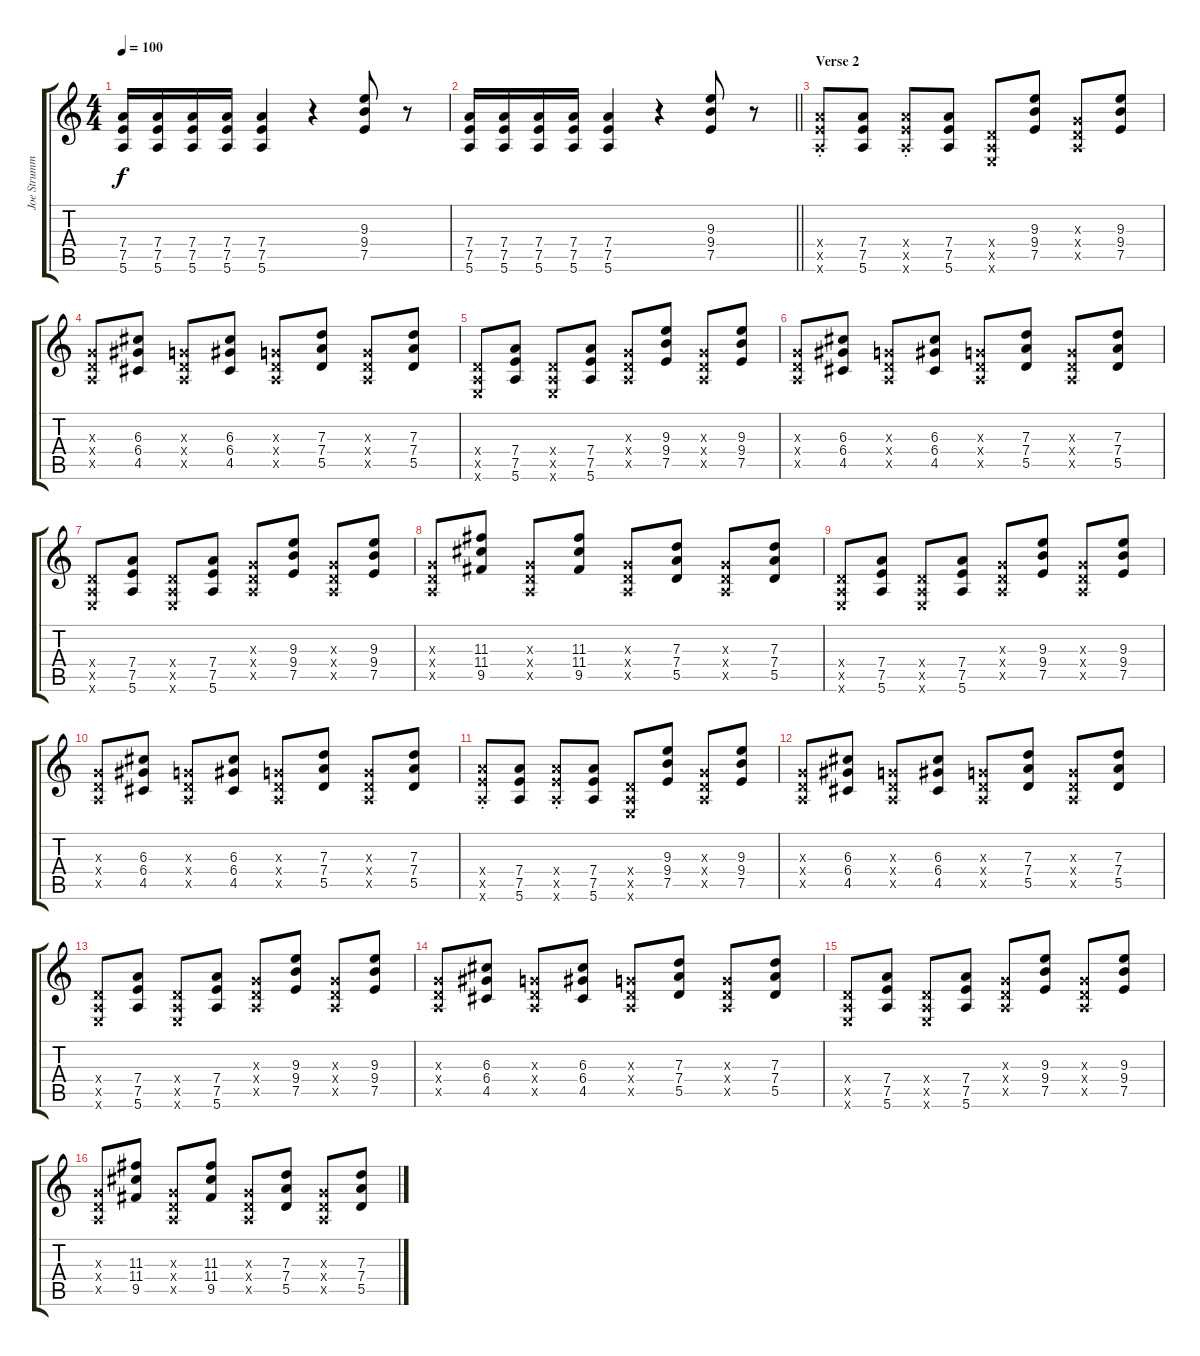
\track ("Joe Strummer" "Joe Strumm") {instrument distortionguitar}
\staff {score tabs}
\tuning (E4 B3 G3 D3 A2 E2) {hide}
\ts (4 4)
\tempo 100
\clef g2
\ks c
(7.4 7.5 5.6).16{dy f} (7.4 7.5 5.6).16 (7.4 7.5 5.6).16 (7.4 7.5 5.6).16 (7.4 7.5 5.6).4 r.4 (9.3 9.4 7.5).8 r.8 |
\barLineRight lightlight
(7.4 7.5 5.6).16 (7.4 7.5 5.6).16 (7.4 7.5 5.6).16 (7.4 7.5 5.6).16 (7.4 7.5 5.6).4 r.4 (9.3 9.4 7.5).8 r.8 |
\section ("" "Verse 2")
(7.4{x} 7.5{st x} 5.6{x}).8 (7.4 7.5 5.6).8 (7.4{x} 7.5{st x} 5.6{x}).8 (7.4 7.5 5.6).8 (0.4{x} 0.5{x} 0.6{x}).8 (9.3 9.4 7.5).8 (0.3{x} 0.4{x} 0.5{x}).8 (9.3 9.4 7.5).8 |
(0.3{x} 0.4{x} 0.5{x}).8 (6.3 6.4 4.5).8 (0.3{x} 0.4{x} 0.5{x}).8 (6.3 6.4 4.5).8 (0.3{x} 0.4{x} 0.5{x}).8 (7.3 7.4 5.5).8 (0.3{x} 0.4{x} 0.5{x}).8 (7.3 7.4 5.5).8 |
(0.4{x} 0.5{x} 0.6{x}).8 (7.4 7.5 5.6).8 (0.4{x} 0.5{x} 0.6{x}).8 (7.4 7.5 5.6).8 (0.3{x} 0.4{x} 0.5{x}).8 (9.3 9.4 7.5).8 (0.3{x} 0.4{x} 0.5{x}).8 (9.3 9.4 7.5).8 |
(0.3{x} 0.4{x} 0.5{x}).8 (6.3 6.4 4.5).8 (0.3{x} 0.4{x} 0.5{x}).8 (6.3 6.4 4.5).8 (0.3{x} 0.4{x} 0.5{x}).8 (7.3 7.4 5.5).8 (0.3{x} 0.4{x} 0.5{x}).8 (7.3 7.4 5.5).8 |
(0.4{x} 0.5{x} 0.6{x}).8 (7.4 7.5 5.6).8 (0.4{x} 0.5{x} 0.6{x}).8 (7.4 7.5 5.6).8 (0.3{x} 0.4{x} 0.5{x}).8 (9.3 9.4 7.5).8 (0.3{x} 0.4{x} 0.5{x}).8 (9.3 9.4 7.5).8 |
(0.3{x} 0.4{x} 0.5{x}).8 (11.3 11.4 9.5).8 (0.3{x} 0.4{x} 0.5{x}).8 (11.3 11.4 9.5).8 (0.3{x} 0.4{x} 0.5{x}).8 (7.3 7.4 5.5).8 (0.3{x} 0.4{x} 0.5{x}).8 (7.3 7.4 5.5).8 |
(0.4{x} 0.5{x} 0.6{x}).8 (7.4 7.5 5.6).8 (0.4{x} 0.5{x} 0.6{x}).8 (7.4 7.5 5.6).8 (0.3{x} 0.4{x} 0.5{x}).8 (9.3 9.4 7.5).8 (0.3{x} 0.4{x} 0.5{x}).8 (9.3 9.4 7.5).8 |
(0.3{x} 0.4{x} 0.5{x}).8 (6.3 6.4 4.5).8 (0.3{x} 0.4{x} 0.5{x}).8 (6.3 6.4 4.5).8 (0.3{x} 0.4{x} 0.5{x}).8 (7.3 7.4 5.5).8 (0.3{x} 0.4{x} 0.5{x}).8 (7.3 7.4 5.5).8 |
(7.4{x} 7.5{st x} 5.6{x}).8 (7.4 7.5 5.6).8 (7.4{x} 7.5{st x} 5.6{x}).8 (7.4 7.5 5.6).8 (0.4{x} 0.5{x} 0.6{x}).8 (9.3 9.4 7.5).8 (0.3{x} 0.4{x} 0.5{x}).8 (9.3 9.4 7.5).8 |
(0.3{x} 0.4{x} 0.5{x}).8 (6.3 6.4 4.5).8 (0.3{x} 0.4{x} 0.5{x}).8 (6.3 6.4 4.5).8 (0.3{x} 0.4{x} 0.5{x}).8 (7.3 7.4 5.5).8 (0.3{x} 0.4{x} 0.5{x}).8 (7.3 7.4 5.5).8 |
(0.4{x} 0.5{x} 0.6{x}).8 (7.4 7.5 5.6).8 (0.4{x} 0.5{x} 0.6{x}).8 (7.4 7.5 5.6).8 (0.3{x} 0.4{x} 0.5{x}).8 (9.3 9.4 7.5).8 (0.3{x} 0.4{x} 0.5{x}).8 (9.3 9.4 7.5).8 |
(0.3{x} 0.4{x} 0.5{x}).8 (6.3 6.4 4.5).8 (0.3{x} 0.4{x} 0.5{x}).8 (6.3 6.4 4.5).8 (0.3{x} 0.4{x} 0.5{x}).8 (7.3 7.4 5.5).8 (0.3{x} 0.4{x} 0.5{x}).8 (7.3 7.4 5.5).8 |
(0.4{x} 0.5{x} 0.6{x}).8 (7.4 7.5 5.6).8 (0.4{x} 0.5{x} 0.6{x}).8 (7.4 7.5 5.6).8 (0.3{x} 0.4{x} 0.5{x}).8 (9.3 9.4 7.5).8 (0.3{x} 0.4{x} 0.5{x}).8 (9.3 9.4 7.5).8 |
(0.3{x} 0.4{x} 0.5{x}).8 (11.3 11.4 9.5).8 (0.3{x} 0.4{x} 0.5{x}).8 (11.3 11.4 9.5).8 (0.3{x} 0.4{x} 0.5{x}).8 (7.3 7.4 5.5).8 (0.3{x} 0.4{x} 0.5{x}).8 (7.3 7.4 5.5).8
